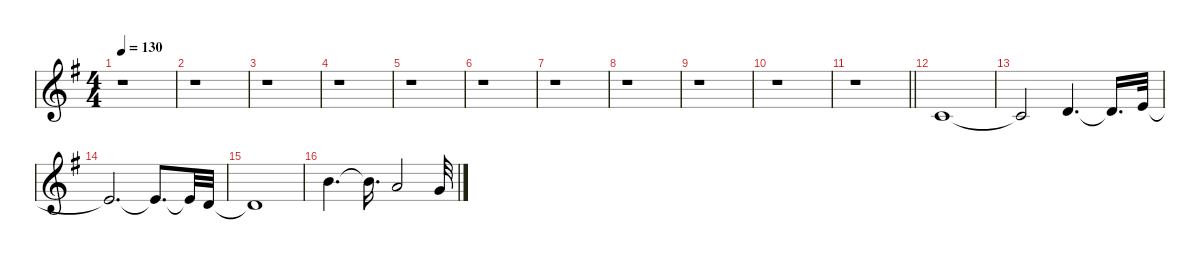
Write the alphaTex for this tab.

\defaultSystemsLayout 4
\hideDynamics
\bracketExtendMode nobrackets
\singleTrackTrackNamePolicy hidden
\multiTrackTrackNamePolicy hidden
\otherSystemsTrackNameOrientation horizontal
\track ("Violino" "vln.") {instrument violin}
\staff {score}
\tuning (E4 B3 G3 D3 A2 E2)
\ts (4 4)
\tempo 130
\clef g2
\ks eminor
r.1{dy f beam Down} |
r.1{beam Down} |
r.1{beam Down} |
r.1{beam Down} |
r.1{beam Down} |
r.1{beam Down} |
r.1{beam Down} |
r.1{beam Down} |
r.1{beam Down} |
r.1{beam Down} |
\barLineRight lightlight
r.1{beam Down} |
1.2{acc forcenatural}.1{beam Up} |
1.2{t acc forcenatural}.2{beam Up} 3.2{acc forcenatural}.4{d beam Up} 3.2{t acc forcenatural}.16{d beam Up} 0.1{acc forcenatural}.32{beam Up} |
0.1{t acc forcenatural}.2{d beam Up} 0.1{t acc forcenatural}.8{d beam Up} 0.1{t acc forcenatural}.32{beam Up} 3.2{acc forcenatural}.32{beam Up} |
3.2{t acc forcenatural}.1{beam Up} |
7.1{acc forcenatural}.4{d beam Down} 7.1{t acc forcenatural}.16{d beam Down} 5.1{acc forcenatural}.2{beam Up} 3.1{acc forcenatural}.32{beam Up}
